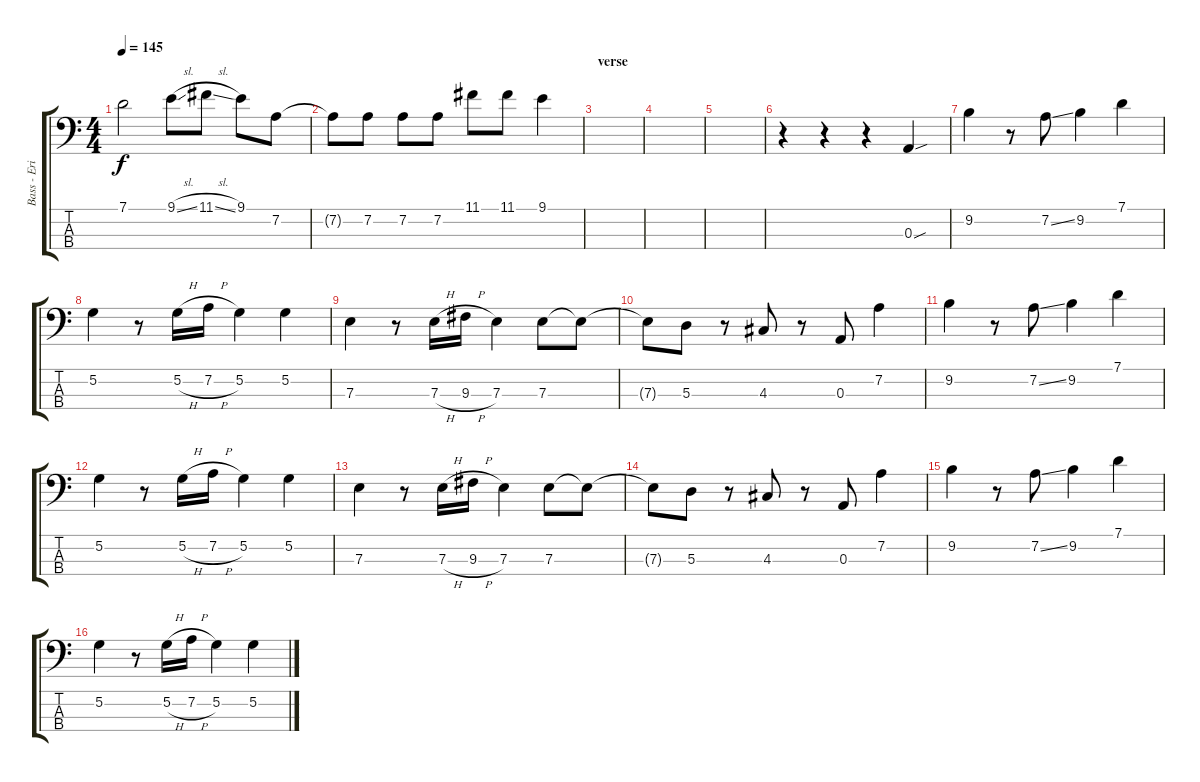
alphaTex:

\track ("Bass - Eric Judy" "Bass - Eri") {instrument electricbassfinger}
\staff {score tabs}
\tuning (G2 D2 A1 E1) {hide}
\ts (4 4)
\tempo 145
\clef f4
\ks c
7.1.2{dy f} 9.1{sl}.8 11.1{sl}.8 9.1.8 7.2.8 |
7.2{t}.8 7.2.8 7.2.8 7.2.8 11.1.8 11.1.8 9.1.4 |
\section ("" "verse")
|
|
|
r.4 r.4 r.4 0.3{sou}.4 |
9.2.4 r.8 7.2{ss}.8 9.2.4 7.1.4 |
5.2.4 r.8 5.2{h}.16 7.2{h}.16 5.2.4 5.2.4 |
7.3.4 r.8 7.3{h}.16 9.3{h}.16 7.3.4 7.3.8 7.3{t}.8 |
7.3{t}.8 5.3.8 r.8 4.3.8 r.8 0.3.8 7.2.4 |
9.2.4 r.8 7.2{ss}.8 9.2.4 7.1.4 |
5.2.4 r.8 5.2{h}.16 7.2{h}.16 5.2.4 5.2.4 |
7.3.4 r.8 7.3{h}.16 9.3{h}.16 7.3.4 7.3.8 7.3{t}.8 |
7.3{t}.8 5.3.8 r.8 4.3.8 r.8 0.3.8 7.2.4 |
9.2.4 r.8 7.2{ss}.8 9.2.4 7.1.4 |
5.2.4 r.8 5.2{h}.16 7.2{h}.16 5.2.4 5.2.4
